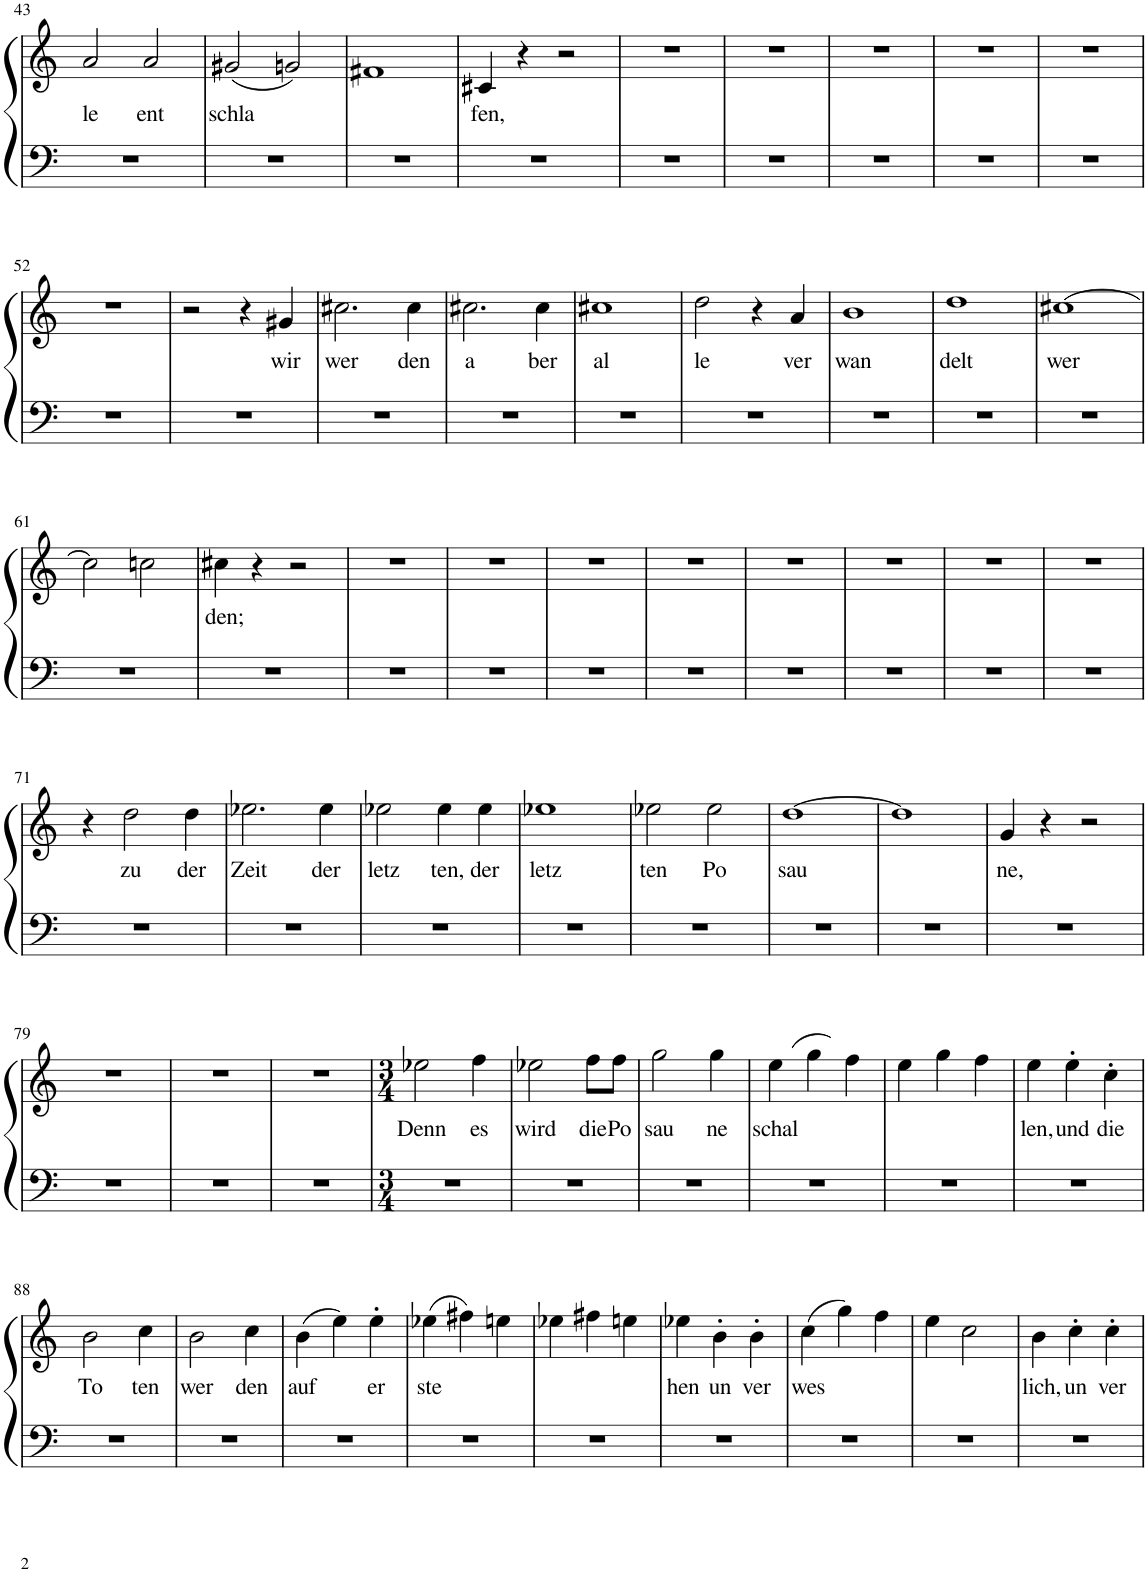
**kern	**kern	**text
*part1	*part1	*part1
*staff2	*staff1	*staff1
*I"Piano	*	*
*I'Pno.	*	*
!!LO:PB:g=z
*clefF4	*clefG2	*
*k[]	*k[]	*
*M4/4	*M4/4	*
=43	=43	=43
!	!	!LO:LY:b
1r	2a/	le
!	!	!LO:LY:b
.	2a/	ent
=44	=44	=44
!	!	!LO:LY:b
1r	(2g#X/	schla
.	2gn/)	.
=45	=45	=45
1r	1f#X	.
=46	=46	=46
!	!	!LO:LY:b
1r	4c#X/	fen,
.	4r	.
.	2r	.
=47	=47	=47
1r	1r	.
=48	=48	=48
1r	1r	.
=49	=49	=49
1r	1r	.
=50	=50	=50
1r	1r	.
=51	=51	=51
1r	1r	.
!!LO:LB:g=z
=52	=52	=52
1r	1r	.
=53	=53	=53
1r	2r	.
.	4r	.
!	!	!LO:LY:b
.	4g#X/	wir
=54	=54	=54
!	!	!LO:LY:b
1r	2.cc#X\	wer
!	!	!LO:LY:b
.	4cc#\	den
=55	=55	=55
!	!	!LO:LY:b
1r	2.cc#X\	a
!	!	!LO:LY:b
.	4cc#\	ber
=56	=56	=56
!	!	!LO:LY:b
1r	1cc#X	al
=57	=57	=57
!	!	!LO:LY:b
1r	2dd\	le
.	4r	.
!	!	!LO:LY:b
.	4a/	ver
=58	=58	=58
!	!	!LO:LY:b
1r	1b	wan
=59	=59	=59
!	!	!LO:LY:b
1r	1dd	delt
=60	=60	=60
!	!	!LO:LY:b
1r	[1cc#X	wer
!!LO:LB:g=z
=61	=61	=61
1r	2cc#\]	.
.	2ccn\	.
=62	=62	=62
!	!	!LO:LY:b
1r	4cc#X\	den;
.	4r	.
.	2r	.
=63	=63	=63
1r	1r	.
=64	=64	=64
1r	1r	.
=65	=65	=65
1r	1r	.
=66	=66	=66
1r	1r	.
=67	=67	=67
1r	1r	.
=68	=68	=68
1r	1r	.
=69	=69	=69
1r	1r	.
=70	=70	=70
1r	1r	.
!!LO:LB:g=z
=71	=71	=71
1r	4r	.
!	!	!LO:LY:b
.	2dd\	zu
!	!	!LO:LY:b
.	4dd\	der
=72	=72	=72
!	!	!LO:LY:b
1r	2.ee-X\	Zeit
!	!	!LO:LY:b
.	4ee-\	der
=73	=73	=73
!	!	!LO:LY:b
1r	2ee-X\	letz
!	!	!LO:LY:b
.	4ee-\	ten,
!	!	!LO:LY:b
.	4ee-\	der
=74	=74	=74
!	!	!LO:LY:b
1r	1ee-X	letz
=75	=75	=75
!	!	!LO:LY:b
1r	2ee-X\	ten
!	!	!LO:LY:b
.	2ee-\	Po
=76	=76	=76
!	!	!LO:LY:b
1r	[1dd	sau
=77	=77	=77
1r	1dd]	.
=78	=78	=78
!	!	!LO:LY:b
1r	4g/	ne,
.	4r	.
.	2r	.
!!LO:LB:g=z
=79	=79	=79
1r	1r	.
=80	=80	=80
1r	1r	.
=81	=81	=81
1r	1r	.
=82	=82	=82
*M3/4	*M3/4	*
!	!	!LO:LY:b
2.r	2ee-X\	Denn
!	!	!LO:LY:b
.	4ff\	es
=83	=83	=83
!	!	!LO:LY:b
2.r	2ee-X\	wird
!	!	!LO:LY:b
.	8ff\L	die
!	!	!LO:LY:b
.	8ff\J	Po
=84	=84	=84
!	!	!LO:LY:b
2.r	2gg\	sau
!	!	!LO:LY:b
.	4gg\	ne
=85	=85	=85
!	!	!LO:LY:b
2.r	(4ee\	schal
.	4gg\)	.
.	4ff\	.
=86	=86	=86
2.r	4ee\	.
.	4gg\	.
.	4ff\	.
=87	=87	=87
!	!	!LO:LY:b
2.r	4ee\	len,
!	!	!LO:LY:b
.	4ee'\	und
!	!	!LO:LY:b
.	4cc'\	die
!!LO:LB:g=z
=88	=88	=88
!	!	!LO:LY:b
2.r	2b\	To
!	!	!LO:LY:b
.	4cc\	ten
=89	=89	=89
!	!	!LO:LY:b
2.r	2b\	wer
!	!	!LO:LY:b
.	4cc\	den
=90	=90	=90
!	!	!LO:LY:b
2.r	(4b\	auf
.	4ee\)	.
!	!	!LO:LY:b
.	4ee'\	er
=91	=91	=91
!	!	!LO:LY:b
2.r	(4ee-X\	ste
.	4ff#X\)	.
.	4een\	.
=92	=92	=92
2.r	4ee-X\	.
.	4ff#X\	.
.	4een\	.
=93	=93	=93
!	!	!LO:LY:b
2.r	4ee-X\	hen
!	!	!LO:LY:b
.	4b'\	un
!	!	!LO:LY:b
.	4b'\	ver
=94	=94	=94
!	!	!LO:LY:b
2.r	(4cc\	wes
.	4gg\)	.
.	4ff\	.
=95	=95	=95
2.r	4ee\	.
.	2cc\	.
=96	=96	=96
!	!	!LO:LY:b
2.r	4b\	lich,
!	!	!LO:LY:b
.	4cc'\	un
!	!	!LO:LY:b
.	4cc'\	ver
=	=	=
*-	*-	*-
